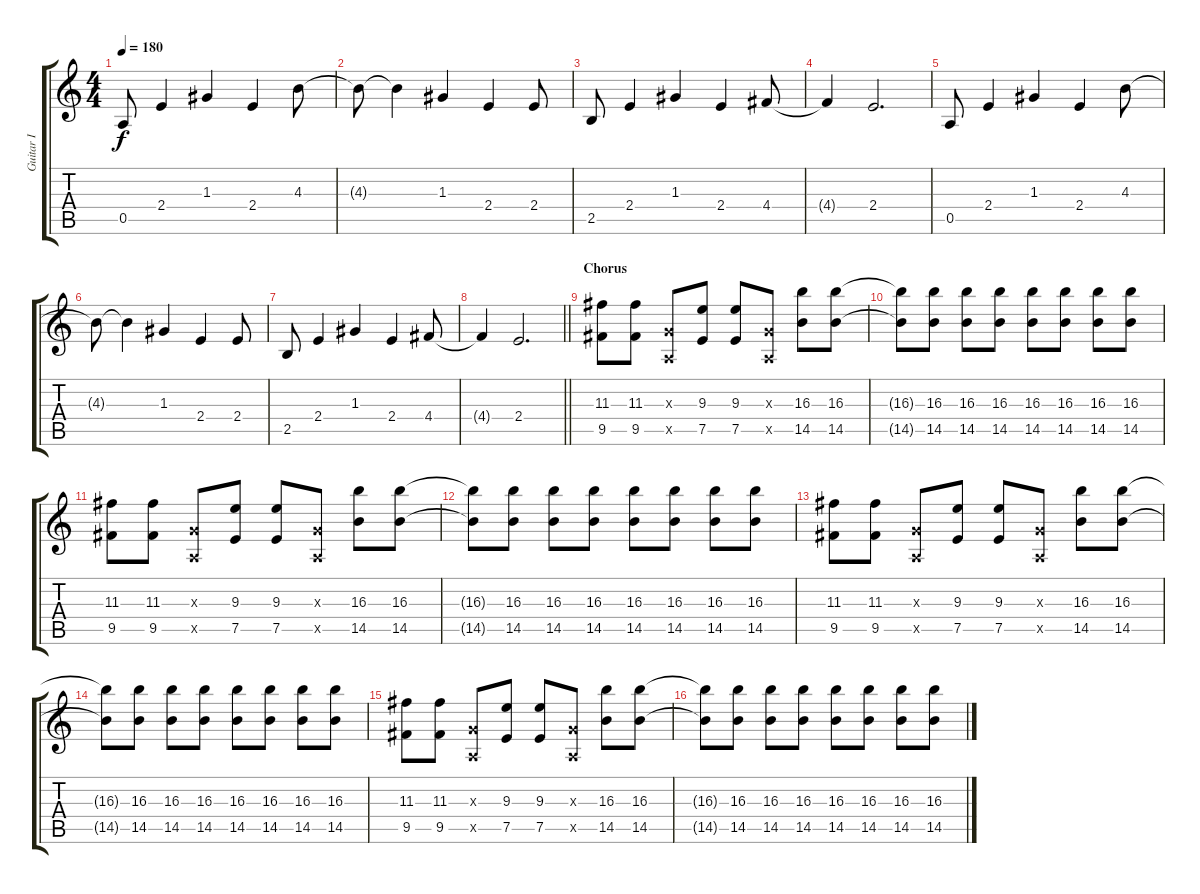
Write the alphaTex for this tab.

\track ("Guitar I" "Guitar I") {instrument distortionguitar}
\staff {score tabs}
\tuning (E4 B3 G3 D3 A2 E2) {hide}
\ts (4 4)
\tempo 180
\clef g2
\ks c
0.5.8{dy f instrument electricguitarclean} 2.4.4 1.3.4 2.4.4 4.3.8 |
4.3{t}.8 4.3{t}.4 1.3.4 2.4.4 2.4.8 |
2.5.8 2.4.4 1.3.4 2.4.4 4.4.8 |
4.4{t}.4 2.4.2{d} |
0.5.8{instrument electricguitarclean} 2.4.4 1.3.4 2.4.4 4.3.8 |
4.3{t}.8 4.3{t}.4 1.3.4 2.4.4 2.4.8 |
2.5.8 2.4.4 1.3.4 2.4.4 4.4.8 |
\barLineRight lightlight
4.4{t}.4 2.4.2{d} |
\section ("" "Chorus")
(11.3 9.5).8{instrument distortionguitar} (11.3 9.5).8 (0.3{x} 0.5{x}).8 (9.3 7.5).8 (9.3 7.5).8 (0.3{x} 0.5{x}).8 (16.3 14.5).8 (16.3 14.5).8 |
(16.3{t} 14.5{t}).8 (16.3 14.5).8 (16.3 14.5).8 (16.3 14.5).8 (16.3 14.5).8 (16.3 14.5).8 (16.3 14.5).8 (16.3 14.5).8 |
(11.3 9.5).8 (11.3 9.5).8 (0.3{x} 0.5{x}).8 (9.3 7.5).8 (9.3 7.5).8 (0.3{x} 0.5{x}).8 (16.3 14.5).8 (16.3 14.5).8 |
(16.3{t} 14.5{t}).8 (16.3 14.5).8 (16.3 14.5).8 (16.3 14.5).8 (16.3 14.5).8 (16.3 14.5).8 (16.3 14.5).8 (16.3 14.5).8 |
(11.3 9.5).8 (11.3 9.5).8 (0.3{x} 0.5{x}).8 (9.3 7.5).8 (9.3 7.5).8 (0.3{x} 0.5{x}).8 (16.3 14.5).8 (16.3 14.5).8 |
(16.3{t} 14.5{t}).8 (16.3 14.5).8 (16.3 14.5).8 (16.3 14.5).8 (16.3 14.5).8 (16.3 14.5).8 (16.3 14.5).8 (16.3 14.5).8 |
(11.3 9.5).8 (11.3 9.5).8 (0.3{x} 0.5{x}).8 (9.3 7.5).8 (9.3 7.5).8 (0.3{x} 0.5{x}).8 (16.3 14.5).8 (16.3 14.5).8 |
(16.3{t} 14.5{t}).8 (16.3 14.5).8 (16.3 14.5).8 (16.3 14.5).8 (16.3 14.5).8 (16.3 14.5).8 (16.3 14.5).8 (16.3 14.5).8
